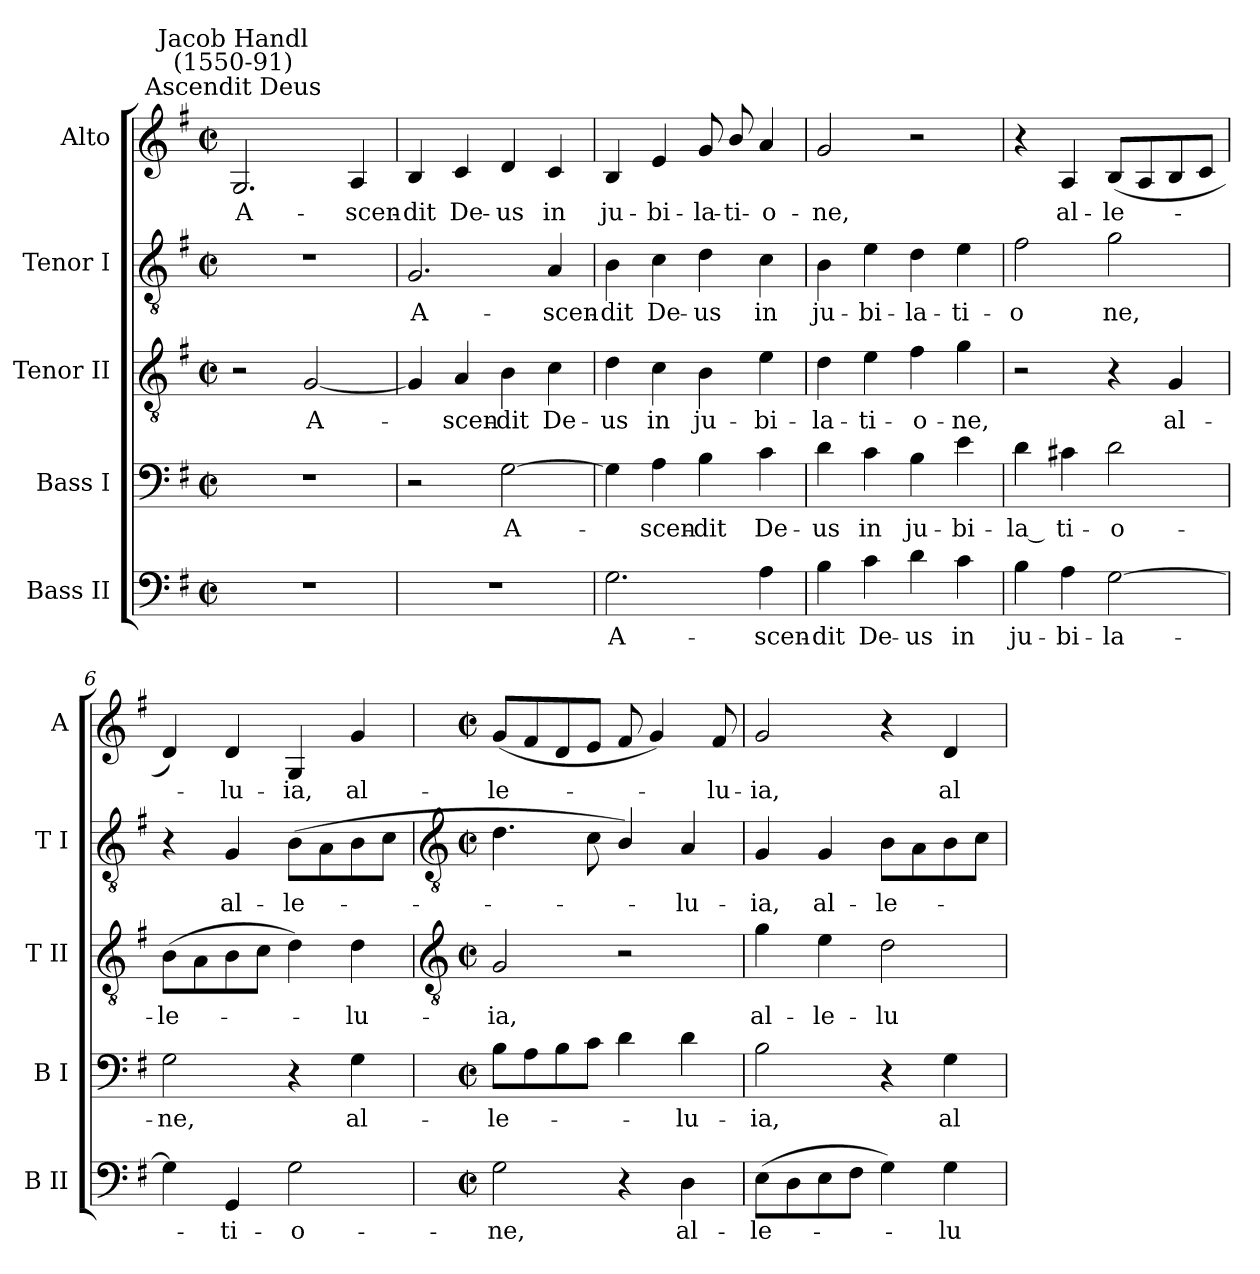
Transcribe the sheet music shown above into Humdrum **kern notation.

**kern	**text	**kern	**text	**kern	**text	**kern	**text	**kern	**text
*part5	*part5	*part4	*part4	*part3	*part3	*part2	*part2	*part1	*part1
*staff5	*staff5	*staff4	*staff4	*staff3	*staff3	*staff2	*staff2	*staff1	*staff1
*I"Bass II	*	*I"Bass I	*	*I"Tenor II	*	*I"Tenor I	*	*I"Alto	*
*I'B II	*	*I'B I	*	*I'T II	*	*I'T I	*	*I'A	*
*clefF4	*	*clefF4	*	*clefGv2	*	*clefGv2	*	*clefG2	*
*k[f#]	*	*k[f#]	*	*k[f#]	*	*k[f#]	*	*k[f#]	*
*G:	*	*G:	*	*G:	*	*G:	*	*G:	*
*M2/2	*	*M2/2	*	*M2/2	*	*M2/2	*	*M2/2	*
*met(c|)	*	*met(c|)	*	*met(c|)	*	*met(c|)	*	*met(c|)	*
=1	=1	=1	=1	=1	=1	=1	=1	=1	=1
!	!	!	!	!	!	!	!	!LO:TX:a:cj:t=Ascendit Deus	!
!	!	!	!	!	!	!	!	!LO:TX:a:cj:t=Jacob Handl\n(1550-91)	!
!	!	!	!	!	!	!	!	!	!LO:LY:b
1r	.	1r	.	2r	.	1r	.	2.G	A-
!	!	!	!	!	!LO:LY:b	!	!	!	!
.	.	.	.	[2G	A-	.	.	.	.
!	!	!	!	!	!	!	!	!	!LO:LY:b
.	.	.	.	.	.	.	.	4A	-scen-
=2	=2	=2	=2	=2	=2	=2	=2	=2	=2
!	!	!	!	!	!	!	!LO:LY:b	!	!LO:LY:b
1r	.	2r	.	4G]	.	2.G	A-	4B	-dit
!	!	!	!	!	!LO:LY:b	!	!	!	!LO:LY:b
.	.	.	.	4A	scen-	.	.	4c	De-
!	!	!	!LO:LY:b	!	!LO:LY:b	!	!	!	!LO:LY:b
.	.	[2G	A-	4B	-dit	.	.	4d	-us
!	!	!	!	!	!LO:LY:b	!	!LO:LY:b	!	!LO:LY:b
.	.	.	.	4c	De-	4A	-scen-	4c	in
=3	=3	=3	=3	=3	=3	=3	=3	=3	=3
!	!LO:LY:b	!	!	!	!LO:LY:b	!	!LO:LY:b	!	!LO:LY:b
2.G	A-	4G]	.	4d	-us	4B	-dit	4B	ju-
!	!	!	!LO:LY:b	!	!LO:LY:b	!	!LO:LY:b	!	!LO:LY:b
.	.	4A	scen-	4c	in	4c	De-	4e	-bi-
!	!	!	!LO:LY:b	!	!LO:LY:b	!	!LO:LY:b	!	!LO:LY:b
.	.	4B	-dit	4B	ju-	4d	-us	8g	-la-
!	!	!	!	!	!	!	!	!	!LO:LY:b
.	.	.	.	.	.	.	.	8b/	-ti-
!	!LO:LY:b	!	!LO:LY:b	!	!LO:LY:b	!	!LO:LY:b	!	!LO:LY:b
4A	-scen-	4c	De-	4e	-bi-	4c	in	4a	-o-
=4	=4	=4	=4	=4	=4	=4	=4	=4	=4
!	!LO:LY:b	!	!LO:LY:b	!	!LO:LY:b	!	!LO:LY:b	!	!LO:LY:b
4B	-dit	4d	-us	4d	-la-	4B	ju-	2g	-ne,
!	!LO:LY:b	!	!LO:LY:b	!	!LO:LY:b	!	!LO:LY:b	!	!
4c	De-	4c	in	4e	-ti-	4e	-bi-	.	.
!	!LO:LY:b	!	!LO:LY:b	!	!LO:LY:b	!	!LO:LY:b	!	!
4d	-us	4B	ju-	4f#	-o-	4d	-la-	2r	.
!	!LO:LY:b	!	!LO:LY:b	!	!LO:LY:b	!	!LO:LY:b	!	!
4c	in	4e	-bi-	4g	-ne,	4e	-ti-	.	.
=5	=5	=5	=5	=5	=5	=5	=5	=5	=5
!	!LO:LY:b	!	!LO:LY:b	!	!	!	!LO:LY:b	!	!
4B	ju-	4d	-la ­	2r	.	2f#	-o­	4r	.
!	!LO:LY:b	!	!LO:LY:b	!	!	!	!	!	!LO:LY:b
4A	-bi-	4c#X	ti-	.	.	.	.	4A	al-
!	!LO:LY:b	!	!LO:LY:b	!	!	!	!LO:LY:b	!	!LO:LY:b
[2G	-la-	2d	-o-	4r	.	2g	ne,	(<8BL	-le-
.	.	.	.	.	.	.	.	8A	.
!	!	!	!	!	!LO:LY:b	!	!	!	!
.	.	.	.	4G	al-	.	.	8B	.
.	.	.	.	.	.	.	.	8cJ	.
=6	=6	=6	=6	=6	=6	=6	=6	=6	=6
!	!	!	!LO:LY:b	!	!LO:LY:b	!	!	!	!
4G]	.	2G	-ne,	(>8BL	-le-	4r	.	4d)	.
.	.	.	.	8A	.	.	.	.	.
!	!LO:LY:b	!	!	!	!	!	!LO:LY:b	!	!LO:LY:b
4GG	ti-	.	.	8B	.	4G	al-	4d	lu-
.	.	.	.	8cJ	.	.	.	.	.
!	!LO:LY:b	!	!	!	!	!	!LO:LY:b	!	!LO:LY:b
2G	-o-	4r	.	4d)	.	(>8BL	-le-	4G	-ia,
.	.	.	.	.	.	8A	.	.	.
!	!	!	!LO:LY:b	!	!LO:LY:b	!	!	!	!LO:LY:b
.	.	4G	al-	4d	lu-	8B	.	4g	al-
.	.	.	.	.	.	8cJ	.	.	.
!!LO:LB:g=z
=7	=7	=7	=7	=7	=7	=7	=7	=7	=7
*	*	*	*	*clefGv2	*	*clefGv2	*	*	*
*M2/2	*	*M2/2	*	*M2/2	*	*M2/2	*	*M2/2	*
*met(c|)	*	*met(c|)	*	*met(c|)	*	*met(c|)	*	*met(c|)	*
!	!LO:LY:b	!	!LO:LY:b	!	!LO:LY:b	!	!	!	!LO:LY:b
2G	-ne,	8BL	-le-	2G	-ia,	4.d	.	(<8gL	-le-
.	.	8A	.	.	.	.	.	8f#	.
.	.	8B	.	.	.	.	.	8d	.
.	.	8cJ	.	.	.	8c	.	8eJ	.
4r	.	4d	.	2r	.	4B/)	.	8f#	.
.	.	.	.	.	.	.	.	4g)	.
!	!LO:LY:b	!	!LO:LY:b	!	!	!	!LO:LY:b	!	!
4D	al-	4d	lu-	.	.	4A	lu-	.	.
!	!	!	!	!	!	!	!	!	!LO:LY:b
.	.	.	.	.	.	.	.	8f#	lu-
=8	=8	=8	=8	=8	=8	=8	=8	=8	=8
!	!LO:LY:b	!	!LO:LY:b	!	!LO:LY:b	!	!LO:LY:b	!	!LO:LY:b
(>8EL	-le-	2B	-ia,	4g	al-	4G	-ia,	2g	-ia,
8D	.	.	.	.	.	.	.	.	.
!	!	!	!	!	!LO:LY:b	!	!LO:LY:b	!	!
8E	.	.	.	4e	-le-	4G	al-	.	.
8F#J	.	.	.	.	.	.	.	.	.
!	!	!	!	!	!LO:LY:b	!	!LO:LY:b	!	!
4G)	.	4r	.	2d	-lu-	8BL	-le-	4r	.
.	.	.	.	.	.	8A	.	.	.
!	!LO:LY:b	!	!LO:LY:b	!	!	!	!	!	!LO:LY:b
4G	lu-	4G	al-	.	.	8B	.	4d	al-
.	.	.	.	.	.	8cJ	.	.	.
=	=	=	=	=	=	=	=	=	=
*-	*-	*-	*-	*-	*-	*-	*-	*-	*-
